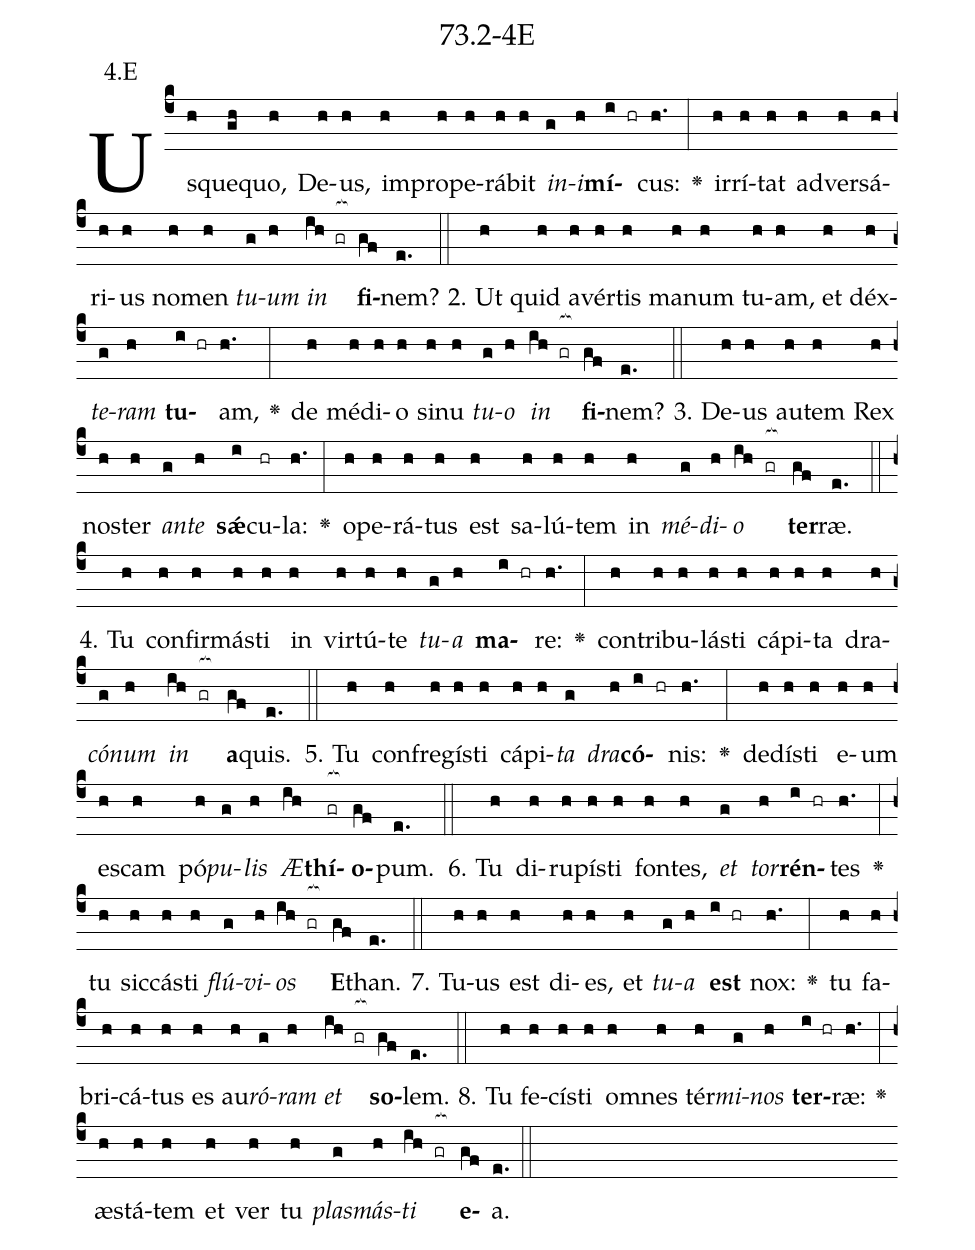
name: 73.2-4E;
annotation: 4.E;
%%
(c4)Us(h)que(gh)quo,(h) De(h)us,(h) im(h)pro(h)pe(h)rá(h)bit(h) <i>in</i>(g)<i>i</i>(h)<b>mí</b>(i hr)cus:(h.) <v>\greheightstar</v>(:) ir(h)rí(h)tat(h) ad(h)ver(h)sá(h)ri(h)us(h) no(h)men(h) <i>tu</i>(g)<i>um</i>(h) <i>in</i>(ih gr[ocb:1{]) <b>fi</b>(gf[ocb:0}])nem?(e.) (::)
2. Ut(h) quid(h) a(h)vér(h)tis(h) ma(h)num(h) tu(h)am,(h) et(h) déx(h)<i>te</i>(g)<i>ram</i>(h) <b>tu</b>(i hr)am,(h.) <v>\greheightstar</v>(:) de(h) mé(h)di(h)o(h) si(h)nu(h) <i>tu</i>(g)<i>o</i>(h) <i>in</i>(ih gr[ocb:1{]) <b>fi</b>(gf[ocb:0}])nem?(e.) (::)
3. De(h)us(h) au(h)tem(h) Rex(h) nos(h)ter(h) <i>an</i>(g)<i>te</i>(h) <b>sǽ</b>(i)cu(hr)la:(h.) <v>\greheightstar</v>(:) o(h)pe(h)rá(h)tus(h) est(h) sa(h)lú(h)tem(h) in(h) <i>mé</i>(g)<i>di</i>(h)<i>o</i>(ih gr[ocb:1{]) <b>ter</b>(gf[ocb:0}])ræ.(e.) (::)
4. Tu(h) con(h)fir(h)más(h)ti(h) in(h) vir(h)tú(h)te(h) <i>tu</i>(g)<i>a</i>(h) <b>ma</b>(i hr)re:(h.) <v>\greheightstar</v>(:) con(h)tri(h)bu(h)lás(h)ti(h) cá(h)pi(h)ta(h) dra(h)<i>có</i>(g)<i>num</i>(h) <i>in</i>(ih gr[ocb:1{]) <b>a</b>(gf[ocb:0}])quis.(e.) (::)
5. Tu(h) con(h)fre(h)gís(h)ti(h) cá(h)pi(h)<i>ta</i>(g) <i>dra</i>(h)<b>có</b>(i hr)nis:(h.) <v>\greheightstar</v>(:) de(h)dís(h)ti(h) e(h)um(h) es(h)cam(h) pó(h)<i>pu</i>(g)<i>lis</i>(h) <i>Æ</i>(ih)<b>thí</b>(gr[ocb:1{])<b>o</b>(gf[ocb:0}])pum.(e.) (::)
6. Tu(h) di(h)ru(h)pís(h)ti(h) fon(h)tes,(h) <i>et</i>(g) <i>tor</i>(h)<b>rén</b>(i hr)tes(h.) <v>\greheightstar</v>(:) tu(h) sic(h)cás(h)ti(h) <i>flú</i>(g)<i>vi</i>(h)<i>os</i>(ih gr[ocb:1{]) <b>E</b>(gf[ocb:0}])than.(e.) (::)
7. Tu(h)us(h) est(h) di(h)es,(h) et(h) <i>tu</i>(g)<i>a</i>(h) <b>est</b>(i hr) nox:(h.) <v>\greheightstar</v>(:) tu(h) fa(h)bri(h)cá(h)tus(h) es(h) au(h)<i>ró</i>(g)<i>ram</i>(h) <i>et</i>(ih gr[ocb:1{]) <b>so</b>(gf[ocb:0}])lem.(e.) (::)
8. Tu(h) fe(h)cís(h)ti(h) om(h)nes(h) tér(h)<i>mi</i>(g)<i>nos</i>(h) <b>ter</b>(i hr)ræ:(h.) <v>\greheightstar</v>(:) æs(h)tá(h)tem(h) et(h) ver(h) tu(h) <i>plas</i>(g)<i>más</i>(h)<i>ti</i>(ih gr[ocb:1{]) <b>e</b>(gf[ocb:0}])a.(e.) (::)
